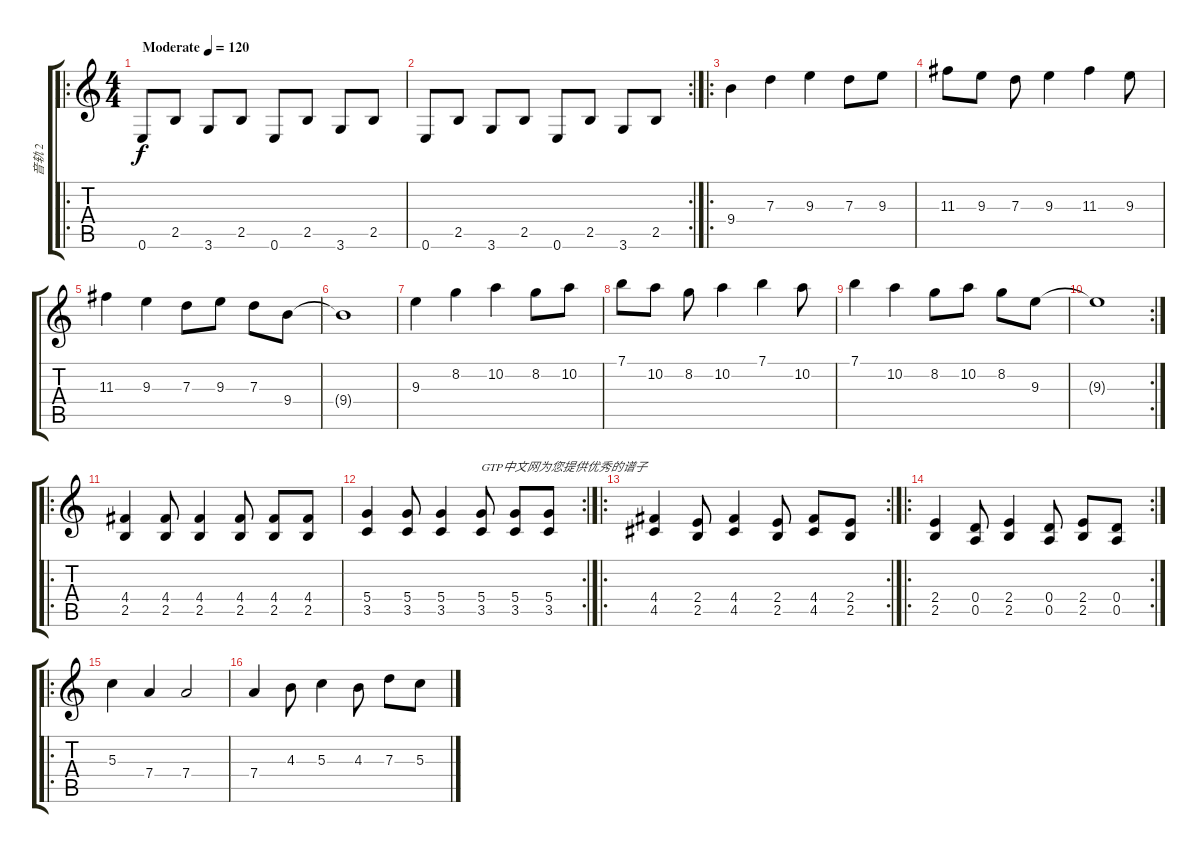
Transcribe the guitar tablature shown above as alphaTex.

\track ("音轨 2" "音轨 2") {instrument acousticguitarsteel}
\staff {score tabs}
\tuning (E4 B3 G3 D3 A2 E2) {hide}
\ro
\ts (4 4)
\tempo (120 "Moderate")
\clef g2
\ks c
0.6.8{dy f instrument acousticguitarsteel} 2.5.8 3.6.8 2.5.8 0.6.8 2.5.8 3.6.8 2.5.8 |
\rc 2
0.6.8 2.5.8 3.6.8 2.5.8 0.6.8 2.5.8 3.6.8 2.5.8 |
\ro
9.4.4 7.3.4 9.3.4 7.3.8 9.3.8 |
11.3.8 9.3.8 7.3.8 9.3.4 11.3.4 9.3.8 |
11.3.4 9.3.4 7.3.8 9.3.8 7.3.8 9.4.8 |
9.4{t}.1 |
9.3.4 8.2.4 10.2.4 8.2.8 10.2.8 |
7.1.8 10.2.8 8.2.8 10.2.4 7.1.4 10.2.8 |
7.1.4 10.2.4 8.2.8 10.2.8 8.2.8 9.3.8 |
\rc 2
9.3{t}.1 |
\ro
(4.4 2.5).4 (4.4 2.5).8 (4.4 2.5).4 (4.4 2.5).8 (4.4 2.5).8 (4.4 2.5).8 |
\rc 2
(5.4 3.5).4 (5.4 3.5).8 (5.4 3.5).4 (5.4 3.5).8{txt "GTP中文网为您提供优秀的谱子"} (5.4 3.5).8 (5.4 3.5).8 |
\ro
\rc 2
(4.4 4.5).4 (2.4 2.5).8 (4.4 4.5).4 (2.4 2.5).8 (4.4 4.5).8 (2.4 2.5).8 |
\ro
\rc 2
(2.4 2.5).4 (0.4 0.5).8 (2.4 2.5).4 (0.4 0.5).8 (2.4 2.5).8 (0.4 0.5).8 |
\ro
5.3.4 7.4.4 7.4.2 |
7.4.4 4.3.8 5.3.4 4.3.8 7.3.8 5.3.8
